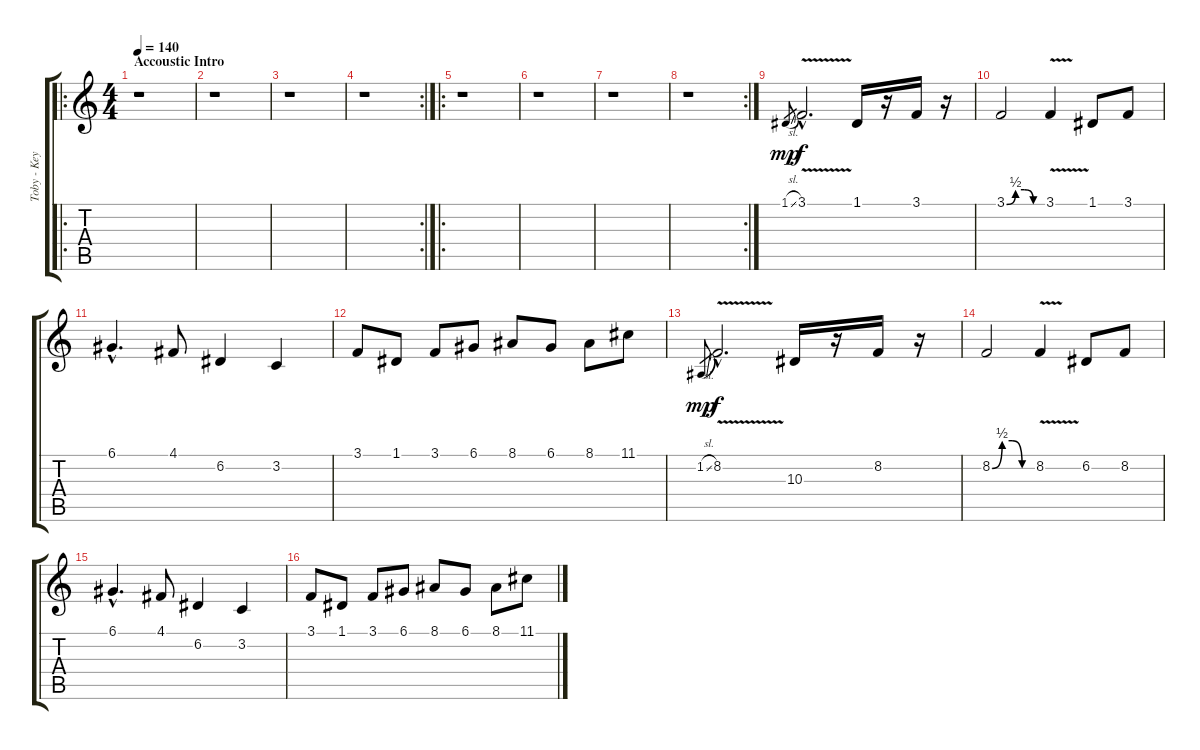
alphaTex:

\track ("Toby - Keyboard Lead" "Toby - Key") {instrument churchorgan}
\staff {score tabs}
\tuning (D4 A3 F3 C3 G2 D2) {hide}
\ro
\ts (4 4)
\section ("" "Accoustic Intro")
\tempo 140
\clef g2
\ks c
r.1{dy mp instrument churchorgan} |
r.1 |
r.1 |
\rc 2
r.1 |
\ro
r.1 |
r.1 |
r.1 |
\rc 2
r.1 |
1.1{sl}.8{gr} 3.1{v hac}.2{d dy f instrument harpsichord} 1.1.16 r.16 3.1.16 r.16 |
3.1{be (custom 0 0 15 2 30 2 45 0 60 0)}.2 3.1{v}.4 1.1.8 3.1.8 |
6.1{hac}.4{d} 4.1.8 6.2.4 3.2.4 |
3.1.8 1.1.8 3.1.8 6.1.8 8.1.8 6.1.8 8.1.8 11.1.8 |
1.2{sl}.8{gr dy mp} 8.2{v hac}.2{d dy f instrument harpsichord} 10.3.16 r.16 8.2.16 r.16 |
8.2{be (custom 0 0 15 2 30 2 45 0 60 0)}.2 8.2{v}.4 6.2.8 8.2.8 |
6.1{hac}.4{d} 4.1.8 6.2.4 3.2.4 |
3.1.8 1.1.8 3.1.8 6.1.8 8.1.8 6.1.8 8.1.8 11.1.8
